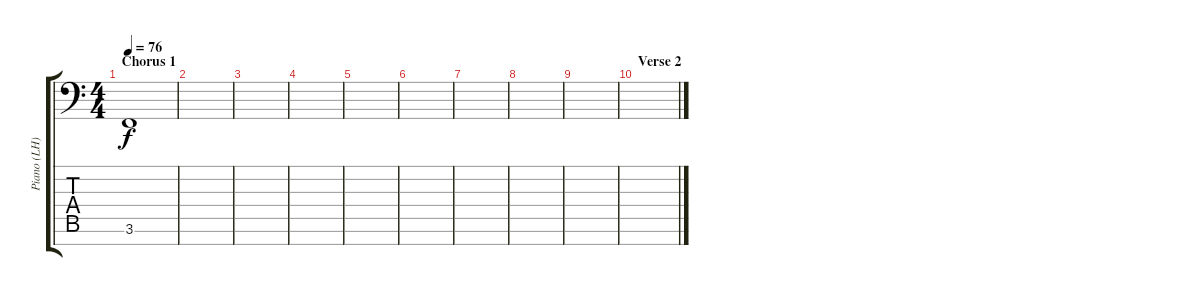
\track ("Piano (LH)" "Piano (LH)") {instrument acousticgrandpiano}
\staff {score tabs}
\tuning (D4 A3 F3 C3 G2 D2 A1) {hide}
\ts (4 4)
\section ("" "Chorus 1")
\tempo 76
\clef f4
\ks c
3.6{t}.1{dy f} |
|
|
|
|
|
|
|
|
\section ("" "Verse 2")
